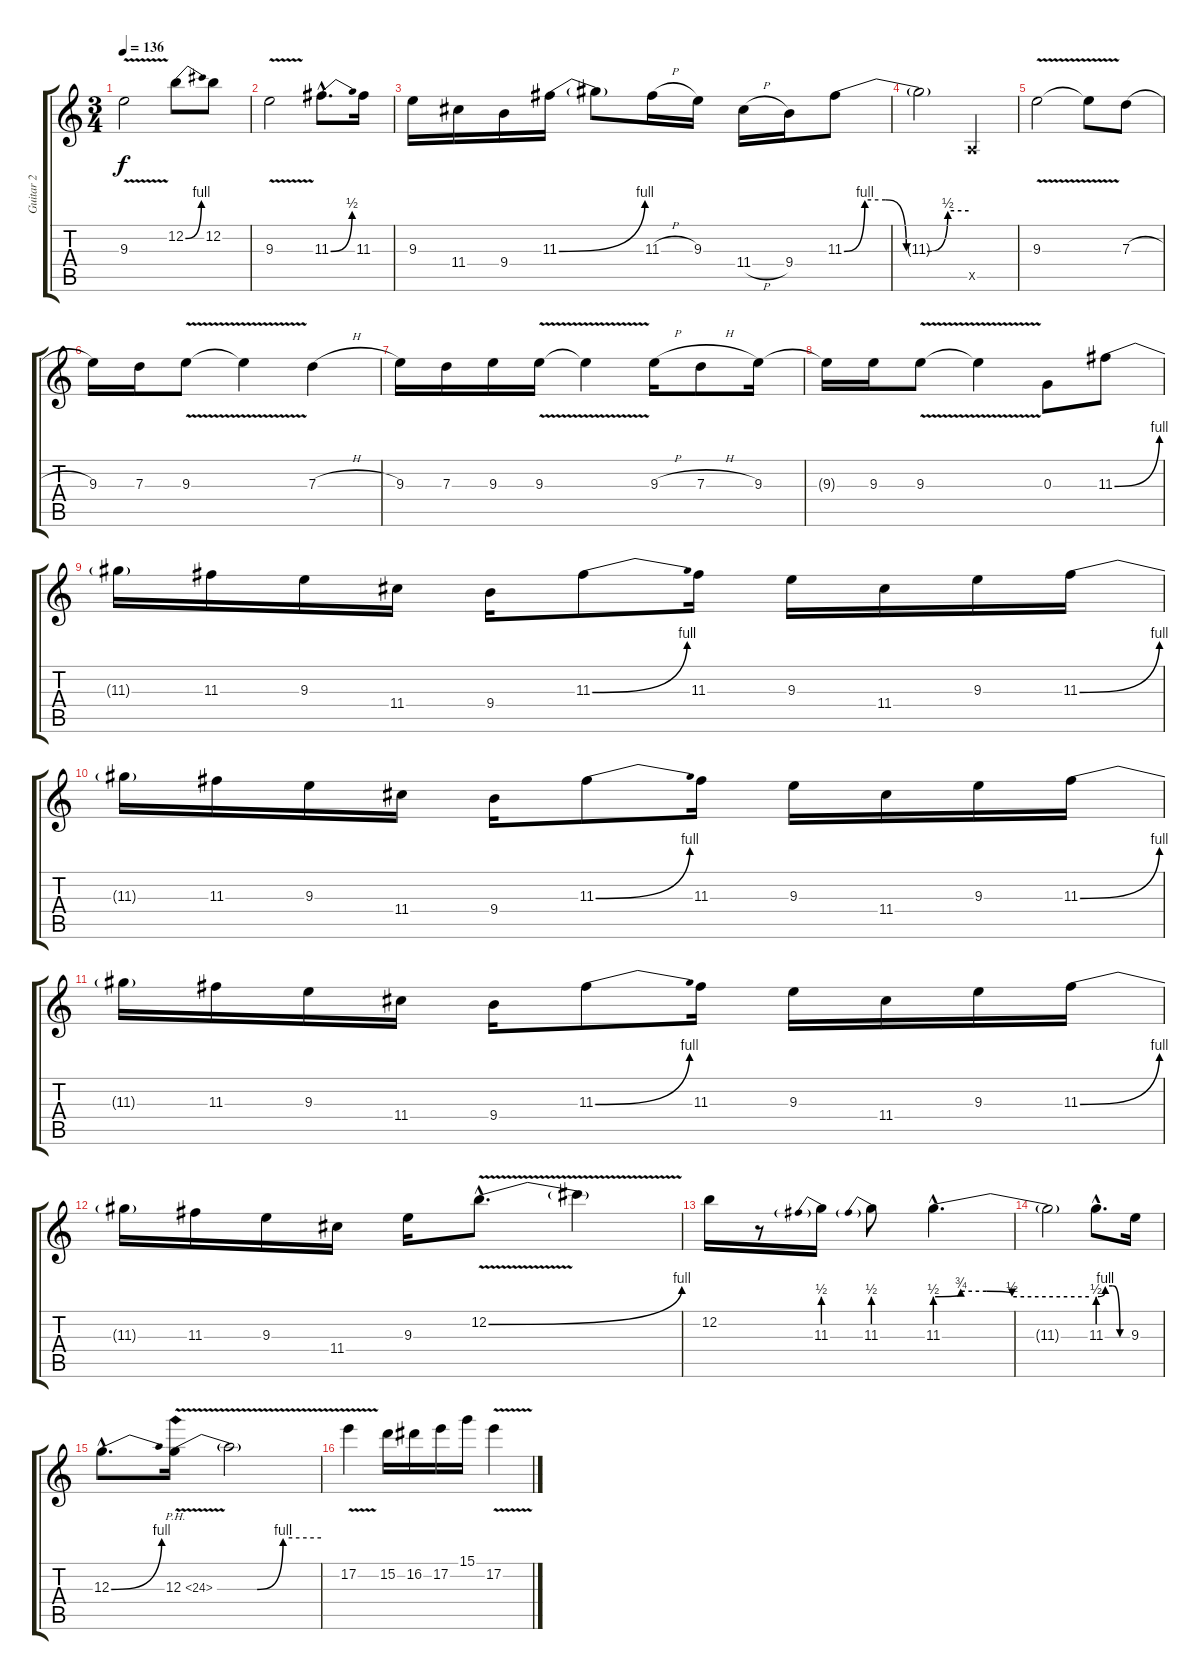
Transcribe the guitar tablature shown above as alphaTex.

\track ("Guitar 2" "Guitar 2") {instrument overdrivenguitar}
\staff {score tabs}
\tuning (E4 B3 G3 D3 A2 E2) {hide}
\ts (3 4)
\tempo 136
\clef g2
\ks c
9.3{v}.2{dy f} 12.2{be (bend 0 0 60 4)}.8 12.2.8 |
9.3{v}.2 11.3{be (bend 0 0 60 2) hac}.8{d} 11.3.16 |
9.3.16 11.4.16 9.4.16 11.3{be (bend 0 0 60 4)}.16 11.3{t}.8 11.3{h}.16 9.3.16 11.4{h}.16 9.4.16 11.3{be (custom 0 0 10 4 20 4 30 0 40 0 50 2 60 2)}.8 |
11.3{t}.2 0.5{x}.4 |
9.3{v}.2 9.3{t}.8 7.3{h}.8 |
9.3.16 7.3.16 9.3{v}.8 9.3{t}.4 7.3{h}.4 |
9.3.16 7.3.16 9.3.16 9.3{v}.16 9.3{t}.4 9.3{h}.16 7.3{h}.8 9.3.16 |
9.3{t}.16 9.3.16 9.3{v}.8 9.3{t}.4 0.3.8 11.3{be (bend 0 0 60 4)}.8 |
11.3{t}.16 11.3.16 9.3.16 11.4.16 9.4.16 11.3{be (bend 0 0 60 4)}.8 11.3.16 9.3.16 11.4.16 9.3.16 11.3{be (bend 0 0 60 4)}.16 |
11.3{t}.16 11.3.16 9.3.16 11.4.16 9.4.16 11.3{be (bend 0 0 60 4)}.8 11.3.16 9.3.16 11.4.16 9.3.16 11.3{be (bend 0 0 60 4)}.16 |
11.3{t}.16 11.3.16 9.3.16 11.4.16 9.4.16 11.3{be (bend 0 0 60 4)}.8 11.3.16 9.3.16 11.4.16 9.3.16 11.3{be (bend 0 0 60 4)}.16 |
11.3{t}.16 11.3.16 9.3.16 11.4.16 9.3.16 12.2{be (bend 0 0 60 4) v hac}.8{d} 12.2{t}.4 |
12.2.16 r.8 11.3{be (prebend 0 2 60 2)}.16 11.3{be (prebend 0 2 60 2)}.8 11.3{be (custom 0 2 10 3 20 3 30 2 60 2) hac}.4{d} |
11.3{t}.2 11.3{be (custom 0 2 15 4 30 4 45 0 60 0) hac}.8{d} 9.3.16 |
12.3{be (bend 0 0 60 4) hac}.8{d} 12.3{be (custom 0 0 23 0 38 4 60 4) ph 12 v}.16 12.3{t}.2 |
17.2{v}.4 15.2.16 16.2.16 17.2.16 15.1.16 17.2{v}.4
